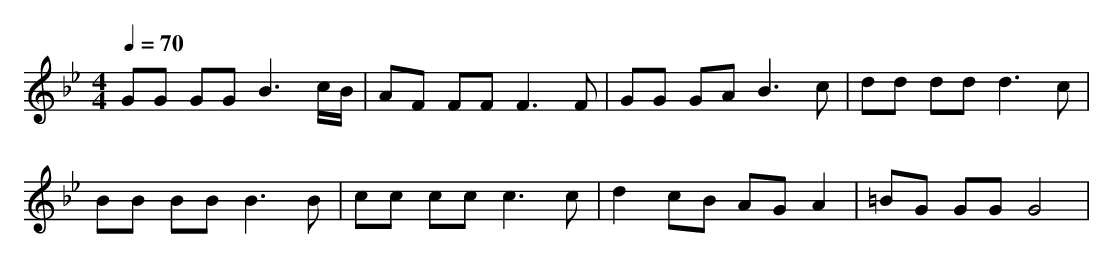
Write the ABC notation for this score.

X:1
T:
M: 4/4
L: 1/8
Q:1/4=70
K:Bb % 2 flats
GG GG2<B2c/2B/2|AF FF2<F2F|GG GA2<B2c|dd dd2<d2c|
BB BB2<B2B|cc cc2<c2c|d2 cB AG A2|=BG GG G4|
